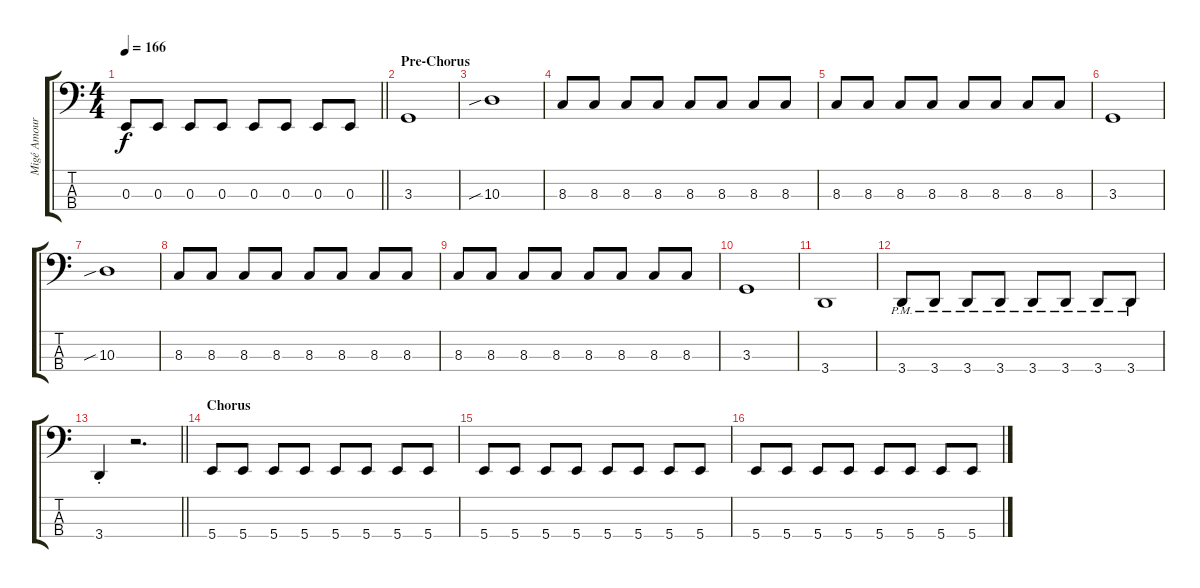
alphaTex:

\track ("Migé Amour (Bass)" "Migé Amour") {instrument electricbasspick}
\staff {score tabs}
\tuning (D2 A1 E1 B0) {hide}
\ts (4 4)
\tempo 166
\clef f4
\barLineRight lightlight
\ks c
0.3.8{dy f} 0.3.8 0.3.8 0.3.8 0.3.8 0.3.8 0.3.8 0.3.8 |
\section ("" "Pre-Chorus")
3.3.1 |
10.3{sib}.1 |
8.3.8 8.3.8 8.3.8 8.3.8 8.3.8 8.3.8 8.3.8 8.3.8 |
8.3.8 8.3.8 8.3.8 8.3.8 8.3.8 8.3.8 8.3.8 8.3.8 |
3.3.1 |
10.3{sib}.1 |
8.3.8 8.3.8 8.3.8 8.3.8 8.3.8 8.3.8 8.3.8 8.3.8 |
8.3.8 8.3.8 8.3.8 8.3.8 8.3.8 8.3.8 8.3.8 8.3.8 |
3.3.1 |
3.4.1 |
3.4{pm}.8 3.4{pm}.8 3.4{pm}.8 3.4{pm}.8 3.4{pm}.8 3.4{pm}.8 3.4{pm}.8 3.4{pm}.8 |
\barLineRight lightlight
3.4{st}.4 r.2{d} |
\section ("" "Chorus")
5.4.8 5.4.8 5.4.8 5.4.8 5.4.8 5.4.8 5.4.8 5.4.8 |
5.4.8 5.4.8 5.4.8 5.4.8 5.4.8 5.4.8 5.4.8 5.4.8 |
5.4.8 5.4.8 5.4.8 5.4.8 5.4.8 5.4.8 5.4.8 5.4.8
